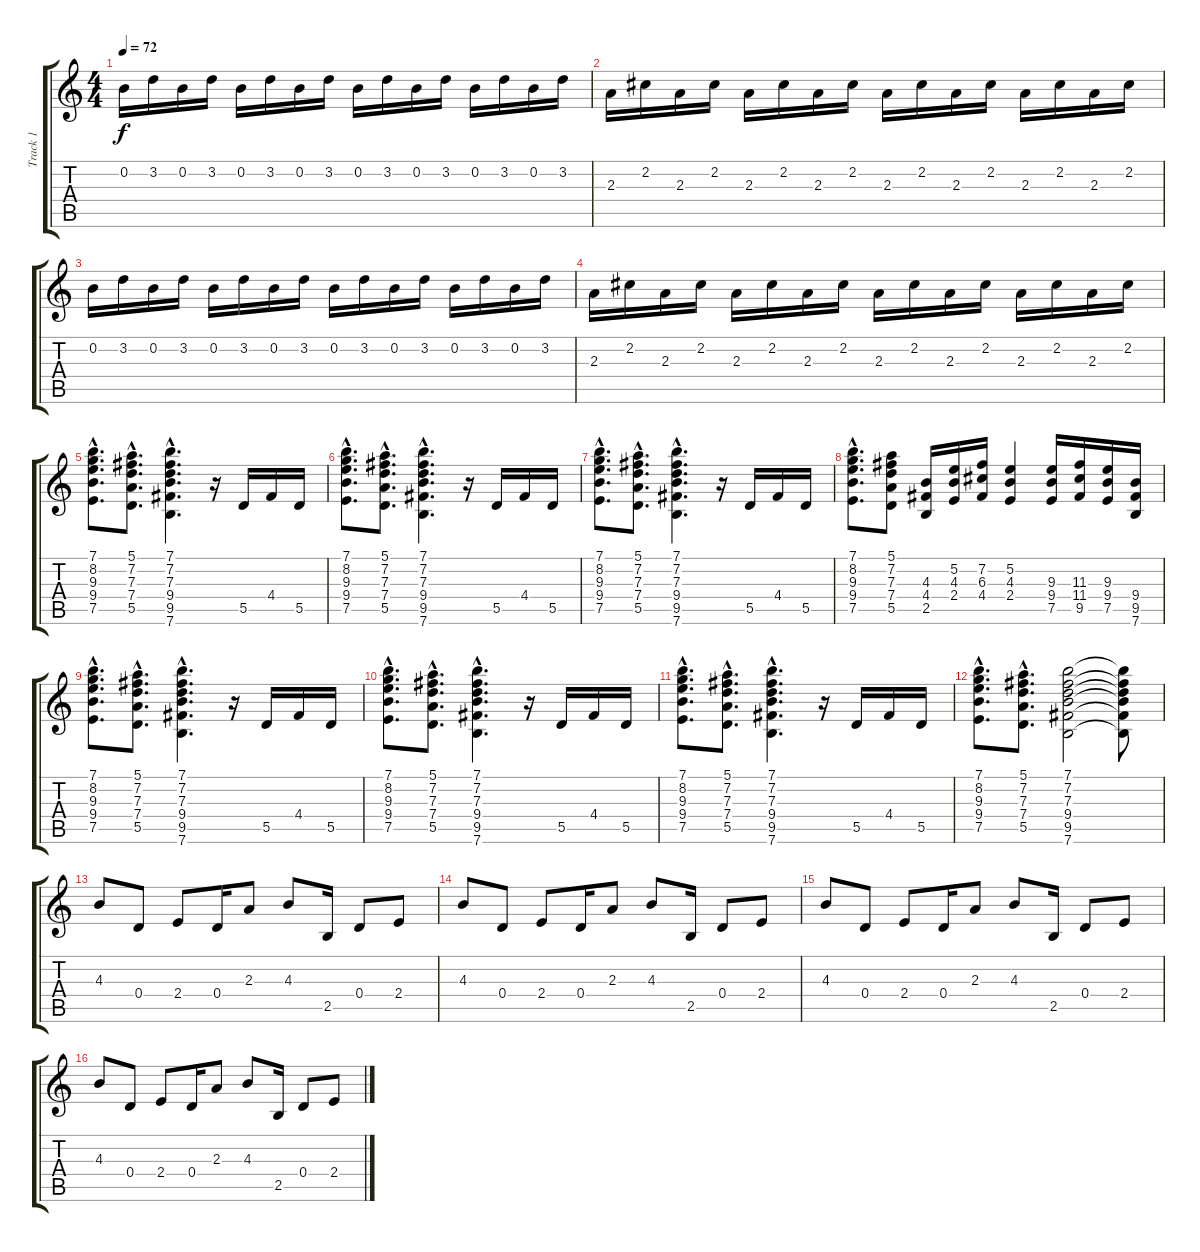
\track ("Track 1" "Track 1") {instrument acousticguitarnylon}
\staff {score tabs}
\tuning (E4 B3 G3 D3 A2 E2) {hide}
\ts (4 4)
\tempo 72
\clef g2
\ks c
0.2.16{dy f} 3.2.16 0.2.16 3.2.16 0.2.16 3.2.16 0.2.16 3.2.16 0.2.16 3.2.16 0.2.16 3.2.16 0.2.16 3.2.16 0.2.16 3.2.16 |
2.3.16 2.2.16 2.3.16 2.2.16 2.3.16 2.2.16 2.3.16 2.2.16 2.3.16 2.2.16 2.3.16 2.2.16 2.3.16 2.2.16 2.3.16 2.2.16 |
0.2.16 3.2.16 0.2.16 3.2.16 0.2.16 3.2.16 0.2.16 3.2.16 0.2.16 3.2.16 0.2.16 3.2.16 0.2.16 3.2.16 0.2.16 3.2.16 |
2.3.16 2.2.16 2.3.16 2.2.16 2.3.16 2.2.16 2.3.16 2.2.16 2.3.16 2.2.16 2.3.16 2.2.16 2.3.16 2.2.16 2.3.16 2.2.16 |
(7.1{hac} 8.2{hac} 9.3{hac} 9.4{hac} 7.5{hac}).8{d} (5.1{hac} 7.2{hac} 7.3{hac} 7.4{hac} 5.5{hac}).8{d} (7.1{hac} 7.2{hac} 7.3{hac} 9.4{hac} 9.5{hac} 7.6{hac}).4{d} r.16 5.5.16 4.4.16 5.5.16 |
(7.1{hac} 8.2{hac} 9.3{hac} 9.4{hac} 7.5{hac}).8{d} (5.1{hac} 7.2{hac} 7.3{hac} 7.4{hac} 5.5{hac}).8{d} (7.1{hac} 7.2{hac} 7.3{hac} 9.4{hac} 9.5{hac} 7.6{hac}).4{d} r.16 5.5.16 4.4.16 5.5.16 |
(7.1{hac} 8.2{hac} 9.3{hac} 9.4{hac} 7.5{hac}).8{d} (5.1{hac} 7.2{hac} 7.3{hac} 7.4{hac} 5.5{hac}).8{d} (7.1{hac} 7.2{hac} 7.3{hac} 9.4{hac} 9.5{hac} 7.6{hac}).4{d} r.16 5.5.16 4.4.16 5.5.16 |
(7.1{hac} 8.2{hac} 9.3{hac} 9.4{hac} 7.5{hac}).8{d} (5.1 7.2 7.3 7.4 5.5).8 (4.3 4.4 2.5).16 (5.2 4.3 2.4).16 (7.2 6.3 4.4).16 (5.2 4.3 2.4).4 (9.3 9.4 7.5).16 (11.3 11.4 9.5).16 (9.3 9.4 7.5).16 (9.4 9.5 7.6).16 |
(7.1{hac} 8.2{hac} 9.3{hac} 9.4{hac} 7.5{hac}).8{d} (5.1{hac} 7.2{hac} 7.3{hac} 7.4{hac} 5.5{hac}).8{d} (7.1{hac} 7.2{hac} 7.3{hac} 9.4{hac} 9.5{hac} 7.6{hac}).4{d} r.16 5.5.16 4.4.16 5.5.16 |
(7.1{hac} 8.2{hac} 9.3{hac} 9.4{hac} 7.5{hac}).8{d} (5.1{hac} 7.2{hac} 7.3{hac} 7.4{hac} 5.5{hac}).8{d} (7.1{hac} 7.2{hac} 7.3{hac} 9.4{hac} 9.5{hac} 7.6{hac}).4{d} r.16 5.5.16 4.4.16 5.5.16 |
(7.1{hac} 8.2{hac} 9.3{hac} 9.4{hac} 7.5{hac}).8{d} (5.1{hac} 7.2{hac} 7.3{hac} 7.4{hac} 5.5{hac}).8{d} (7.1{hac} 7.2{hac} 7.3{hac} 9.4{hac} 9.5{hac} 7.6{hac}).4{d} r.16 5.5.16 4.4.16 5.5.16 |
(7.1{hac} 8.2{hac} 9.3{hac} 9.4{hac} 7.5{hac}).8{d} (5.1{hac} 7.2{hac} 7.3{hac} 7.4{hac} 5.5{hac}).8{d} (7.1 7.2 7.3 9.4 9.5 7.6).2 (7.1{t} 7.2{t} 7.3{t} 9.4{t} 9.5{t} 7.6{t}).8 |
4.3.8 0.4.8 2.4.8 0.4.16 2.3.8 4.3.8 2.5.16 0.4.8 2.4.8 |
4.3.8 0.4.8 2.4.8 0.4.16 2.3.8 4.3.8 2.5.16 0.4.8 2.4.8 |
4.3.8 0.4.8 2.4.8 0.4.16 2.3.8 4.3.8 2.5.16 0.4.8 2.4.8 |
4.3.8 0.4.8 2.4.8 0.4.16 2.3.8 4.3.8 2.5.16 0.4.8 2.4.8
